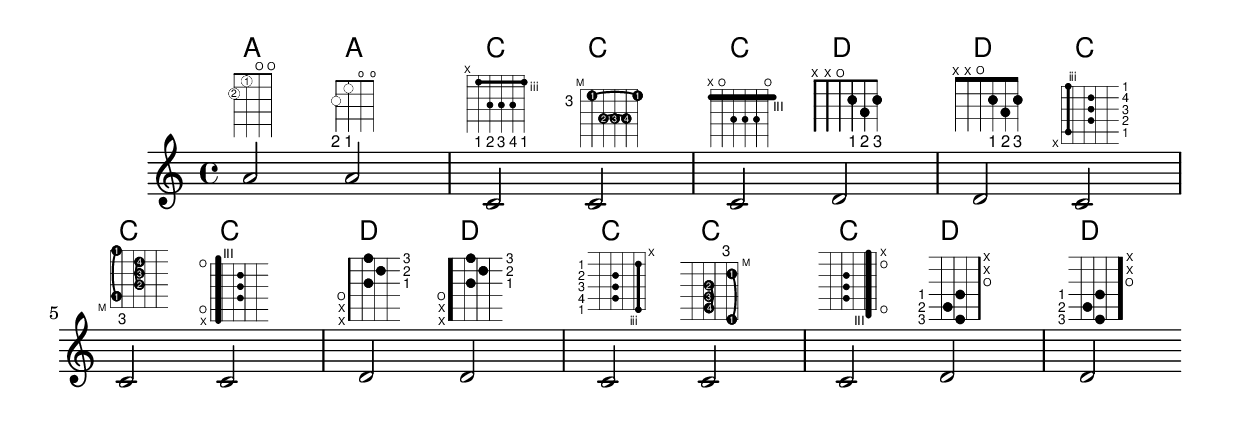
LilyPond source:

<<
  \chords {
    a2 a
    \repeat unfold 3 {
      c c c d d
    }
  }

  \new Voice = "mel" {
    \textLengthOn
    % Set global properties of fret diagram
    \override TextScript #'size = #1.2
    \override TextScript
      #'fret-diagram-details #'finger-code = #'below-string
    \override TextScript #'fret-diagram-details #'dot-color = #'black

    %% A chord for ukulele
    a'2^\markup {
      \override #'(fret-diagram-details . (
                   (string-count . 4)
                   (dot-color . white)
                   (finger-code . in-dot))) {
        \fret-diagram #"4-2-2;3-1-1;2-o;1-o;"
      }
    }

    %% A chord for ukulele, with formatting defined in definition string
    %  1.2 * size, 4 strings, 4 frets, fingerings below string
    %  dot radius .35 of fret spacing, dot position 0.55 of fret spacing
    a'2^\markup {
      \override #'(fret-diagram-details . (
                   (dot-color . white)
                   (open-string . "o"))) {
        \fret-diagram #"s:1.2;w:4;h:3;f:2;d:0.35;p:0.55;4-2-2;3-1-1;2-o;1-o;"
      }
    }

      %% These chords will be in normal orientation

    %% C major for guitar, barred on third fret
    %  verbose style
    %  roman fret label, finger labels below string, straight barre
    c'2^\markup {
      % 110% of default size
      \override #'(size . 1.1) {
        \override #'(fret-diagram-details . (
                     (number-type . roman-lower)
                     (finger-code . below-string)
                     (barre-type . straight))) {
          \fret-diagram-verbose #'((mute 6)
                                   (place-fret 5 3 1)
                                   (place-fret 4 5 2)
                                   (place-fret 3 5 3)
                                   (place-fret 2 5 4)
                                   (place-fret 1 3 1)
                                   (barre 5 1 3))
        }
      }
    }

    %% C major for guitar, barred on third fret
    %% Double barre used to test barre function
    %  verbose style
    c'2^\markup {
      % 110% of default size
      \override #'(size . 1.1) {
        \override #'(fret-diagram-details . (
                     (number-type . arabic)
                     (dot-label-font-mag . 0.9)
                     (finger-code . in-dot)
                     (fret-label-font-mag . 0.6)
                     (fret-label-vertical-offset . 0)
                     (label-dir . -1)
                     (mute-string . "M")
                     (xo-font-magnification . 0.4)
                     (xo-padding . 0.3))) {
          \fret-diagram-verbose #'((mute 6)
                                   (place-fret 5 3 1)
                                   (place-fret 4 5 2)
                                   (place-fret 3 5 3)
                                   (place-fret 2 5 4)
                                   (place-fret 1 3 1)
                                   (barre 4 2 5)
                                   (barre 5 1 3))
        }
      }
    }

    %% C major for guitar, with capo on third fret
    %  verbose style
    c'2^\markup {
      % 110% of default size
      \override #'(size . 1.1) {
        \override #'(fret-diagram-details . (
                     (number-type . roman-upper)
                     (dot-label-font-mag . 0.9)
                     (finger-code . none)
                     (fret-label-vertical-offset . 0.5)
                     (xo-font-magnification . 0.4)
                     (xo-padding . 0.3))) {
          \fret-diagram-verbose #'((mute 6)
                                   (capo 3)
                                   (open 5)
                                   (place-fret 4 5 1)
                                   (place-fret 3 5 2)
                                   (place-fret 2 5 3)
                                   (open 1))
        }
      }
    }

    %% simple D chord
    d'2^\markup {
      \override #'(fret-diagram-details . (
                   (finger-code . below-string)
                   (dot-radius . 0.35)
                   (string-thickness-factor . 0.3)
                   (dot-position . 0.5)
                   (fret-count . 3))) {
        \fret-diagram-terse #"x;x;o;2-1;3-2;2-3;"
      }
    }

    %% simple D chord, large top fret thickness
    d'2^\markup  {
      \override #'(fret-diagram-details . (
                   (finger-code . below-string)
                   (dot-radius . 0.35)
                   (dot-position . 0.5)
                   (top-fret-thickness . 7)
                   (fret-count . 3))) {
        \fret-diagram-terse #"x;x;o;2-1;3-2;2-3;"
      }
    }

      % These chords will be in landscape orientation
    \override TextScript
       #'fret-diagram-details #'orientation = #'landscape

    %% C major for guitar, barred on third fret
    %  verbose style
    %  roman fret label, finger labels below string, straight barre
    c'2^\markup {
      % 110% of default size
      \override #'(size . 1.1) {
        \override #'(fret-diagram-details . (
                     (number-type . roman-lower)
                     (finger-code . below-string)
                     (barre-type . straight))) {
          \fret-diagram-verbose #'((mute 6)
                                   (place-fret 5 3 1)
                                   (place-fret 4 5 2)
                                   (place-fret 3 5 3)
                                   (place-fret 2 5 4)
                                   (place-fret 1 3 1)
                                   (barre 5 1 3))
        }
      }
    }

    %% C major for guitar, barred on third fret
    %% Double barre used to test barre function
    %  verbose style
    c'2^\markup {
      % 110% of default size
      \override #'(size . 1.1) {
        \override #'(fret-diagram-details . (
                     (number-type . arabic)
                     (dot-label-font-mag . 0.9)
                     (finger-code . in-dot)
                     (fret-label-font-mag . 0.6)
                     (fret-label-vertical-offset . 0)
                     (label-dir . -1)
                     (mute-string . "M")
                     (xo-font-magnification . 0.4)
                     (xo-padding . 0.3))) {
          \fret-diagram-verbose #'((mute 6)
                                   (place-fret 5 3 1)
                                   (place-fret 4 5 2)
                                   (place-fret 3 5 3)
                                   (place-fret 2 5 4)
                                   (place-fret 1 3 1)
                                   (barre 4 2 5)
                                   (barre 5 1 3))
        }
      }
    }

    %% C major for guitar, with capo on third fret
    %  verbose style
    c'2^\markup {
      % 110% of default size
      \override #'(size . 1.1) {
        \override #'(fret-diagram-details . (
                     (number-type . roman-upper)
                     (dot-label-font-mag . 0.9)
                     (finger-code . none)
                     (fret-label-vertical-offset . 0.5)
                     (xo-font-magnification . 0.4)
                     (xo-padding . 0.3))) {
          \fret-diagram-verbose #'((mute 6)
                                   (capo 3)
                                   (open 5)
                                   (place-fret 4 5 1)
                                   (place-fret 3 5 2)
                                   (place-fret 2 5 3)
                                   (open 1))
        }
      }
    }

    %% simple D chord
    d'2^\markup {
      \override #'(fret-diagram-details . (
                   (finger-code . below-string)
                   (dot-radius . 0.35)
                   (dot-position . 0.5)
                   (fret-count . 3))) {
        \fret-diagram-terse #"x;x;o;2-1;3-2;2-3;"
      }
    }

    %% simple D chord, large top fret thickness
    d'2^\markup {
      \override #'(fret-diagram-details . (
                   (finger-code . below-string)
                   (dot-radius . 0.35)
                   (dot-position . 0.5)
                   (top-fret-thickness . 7)
                   (fret-count . 3))) {
        \fret-diagram-terse #"x;x;o;2-1;3-2;2-3;"
      }
    }

      % These chords will be in opposing-landscape orientation
    \override TextScript #'fret-diagram-details
                           #'orientation = #'opposing-landscape

    %% C major for guitar, barred on third fret
    %  verbose style
    %  roman fret label, finger labels below string, straight barre
    c'2^\markup {
      % 110% of default size
      \override #'(size . 1.1) {
        \override #'(fret-diagram-details . (
                     (number-type . roman-lower)
                     (finger-code . below-string)
                     (barre-type . straight))) {
          \fret-diagram-verbose #'((mute 6)
                                   (place-fret 5 3 1)
                                   (place-fret 4 5 2)
                                   (place-fret 3 5 3)
                                   (place-fret 2 5 4)
                                   (place-fret 1 3 1)
                                   (barre 5 1 3))
        }
      }
    }

    %% C major for guitar, barred on third fret
    %% Double barre used to test barre function
    %  verbose style
    c'2^\markup {
      % 110% of default size
      \override #'(size . 1.1) {
        \override #'(fret-diagram-details . (
                     (number-type . arabic)
                     (dot-label-font-mag . 0.9)
                     (finger-code . in-dot)
                     (fret-label-font-mag . 0.6)
                     (fret-label-vertical-offset . 0)
                     (label-dir . -1)
                     (mute-string . "M")
                     (xo-font-magnification . 0.4)
                     (xo-padding . 0.3))) {
          \fret-diagram-verbose #'((mute 6)
                                   (place-fret 5 3 1)
                                   (place-fret 4 5 2)
                                   (place-fret 3 5 3)
                                   (place-fret 2 5 4)
                                   (place-fret 1 3 1)
                                   (barre 4 2 5)
                                   (barre 5 1 3))
        }
      }
    }

    %% C major for guitar, with capo on third fret
    %  verbose style
    c'2^\markup {
      % 110% of default size
      \override #'(size . 1.1) {
        \override #'(fret-diagram-details . (
                     (number-type . roman-upper)
                     (dot-label-font-mag . 0.9)
                     (finger-code . none)
                     (fret-label-vertical-offset . 0.5)
                     (xo-font-magnification . 0.4)
                     (xo-padding . 0.3))) {
          \fret-diagram-verbose #'((mute 6)
                                   (capo 3)
                                   (open 5)
                                   (place-fret 4 5 1)
                                   (place-fret 3 5 2)
                                   (place-fret 2 5 3)
                                   (open 1))
        }
      }
    }

    %% simple D chord
    d'2^\markup {
      \override #'(fret-diagram-details . (
                   (finger-code . below-string)
                   (dot-radius . 0.35)
                   (dot-position . 0.5)
                   (fret-count . 3))) {
        \fret-diagram-terse #"x;x;o;2-1;3-2;2-3;"
      }
    }

    %% simple D chord, large top fret thickness
    d'2^\markup {
      \override #'(fret-diagram-details . (
                   (finger-code . below-string)
                   (dot-radius . 0.35)
                   (dot-position . 0.5)
                   (top-fret-thickness . 7)
                   (fret-count . 3))) {
        \fret-diagram-terse #"x;x;o;2-1;3-2;2-3;"
      }
    }
  }
>>
